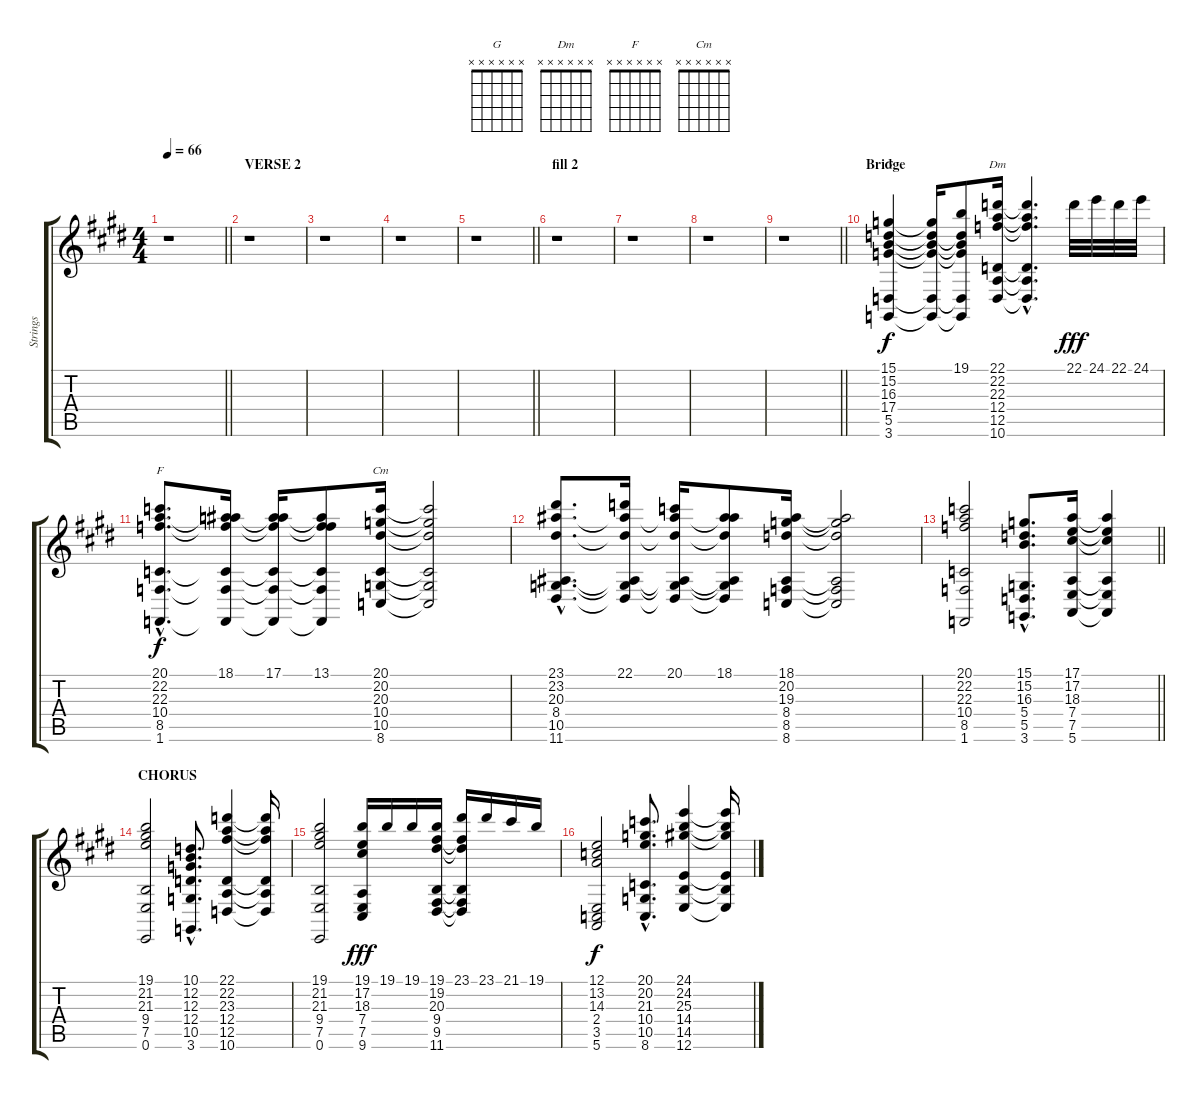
\track ("Strings" "Strings") {instrument stringensemble1}
\staff {score tabs}
\tuning (E4 B3 G3 D3 A2 E2) {hide}
\chord ("G" x x x x x x)
\chord ("Dm" x x x x x x)
\chord ("F" x x x x x x)
\chord ("Cm" x x x x x x)
\ts (4 4)
\tempo 66
\clef g2
\barLineRight lightlight
\ks e
r.1{dy f} |
\section ("" "VERSE 2")
r.1 |
r.1 |
r.1 |
\barLineRight lightlight
r.1 |
\section ("" "fill 2")
r.1 |
r.1 |
r.1 |
\barLineRight lightlight
r.1 |
\section ("" "Bridge")
(15.1 15.2 16.3 17.4 5.5 3.6).4{ch "G"} (15.1{t} 15.2{t} 16.3{t} 17.4{t} 5.5{t} 3.6{t}).16 (19.1 15.2{t} 16.3{t} 17.4{t} 5.5{t} 3.6{t}).8 (22.1 22.2 22.3 12.4 12.5 10.6).16{ch "Dm"} (22.1{hac t} 22.2{t} 22.3{t} 12.4{t} 12.5{t} 10.6{t}).4{d} 22.1.32{dy fff} 24.1.32 22.1.32 24.1.32 |
(20.1{hac} 22.2{hac} 22.3{hac} 10.4{hac} 8.5{hac} 1.6{hac}).8{d ch "F" dy f} (18.1 22.2{t} 22.3{t} 10.4{t} 8.5{t} 1.6{t}).16 (17.1 22.2{t} 22.3{t} 10.4{t} 8.5{t} 1.6{t}).16 (13.1 22.2{t} 22.3{t} 10.4{t} 8.5{t} 1.6{t}).8 (20.1 20.2 20.3 10.4 10.5 8.6).16{ch "Cm"} (20.1{t} 20.2{t} 20.3{t} 10.4{t} 10.5{t} 8.6{t}).2 |
(23.1{hac} 23.2{hac} 20.3{hac} 8.4{hac} 10.5{hac} 11.6{hac}).8{d} (22.1 23.2{t} 20.3{t} 8.4{t} 10.5{t} 11.6{t}).16 (20.1 23.2{t} 20.3{t} 8.4{t} 10.5{t} 11.6{t}).16 (18.1 23.2{t} 20.3{t} 8.4{t} 10.5{t} 11.6{t}).8 (18.1 20.2 19.3 8.4 8.5 8.6).16 (18.1{t} 20.2{t} 19.3{t} 8.4{t} 8.5{t} 8.6{t}).2 |
\barLineRight lightlight
(20.1 22.2 22.3 10.4 8.5 1.6).2 (15.1{hac} 15.2{hac} 16.3{hac} 5.4{hac} 5.5{hac} 3.6{hac}).8{d} (17.1 17.2 18.3 7.4 7.5 5.6).16 (17.1{t} 17.2{t} 18.3{t} 7.4{t} 7.5{t} 5.6{t}).4 |
\section ("" "CHORUS")
(19.1 21.2 21.3 9.4 7.5 0.6).2 (10.1{hac} 12.2{hac} 12.3{hac} 12.4{hac} 10.5{hac} 3.6{hac}).8{d} (22.1 22.2 23.3 12.4 12.5 10.6).4 (22.1{t} 22.2{t} 23.3{t} 12.4{t} 12.5{t} 10.6{t}).16 |
(19.1 21.2 21.3 9.4 7.5 0.6).2 (19.1 17.2 18.3 7.4 7.5 9.6).16{dy fff} 19.1.16 19.1.16 (19.1 19.2 20.3 9.4 9.5 11.6).16 (23.1 19.2{t} 20.3{t} 9.4{t} 9.5{t} 11.6{t}).16 23.1.16 21.1.16 19.1.16 |
(12.1 13.2 14.3 2.4 3.5 5.6).2{dy f} (20.1{hac} 20.2{hac} 21.3{hac} 10.4{hac} 10.5{hac} 8.6{hac}).8{d} (24.1 24.2 25.3 14.4 14.5 12.6).4 (24.1{t} 24.2{t} 25.3{t} 14.4{t} 14.5{t} 12.6{t}).16
